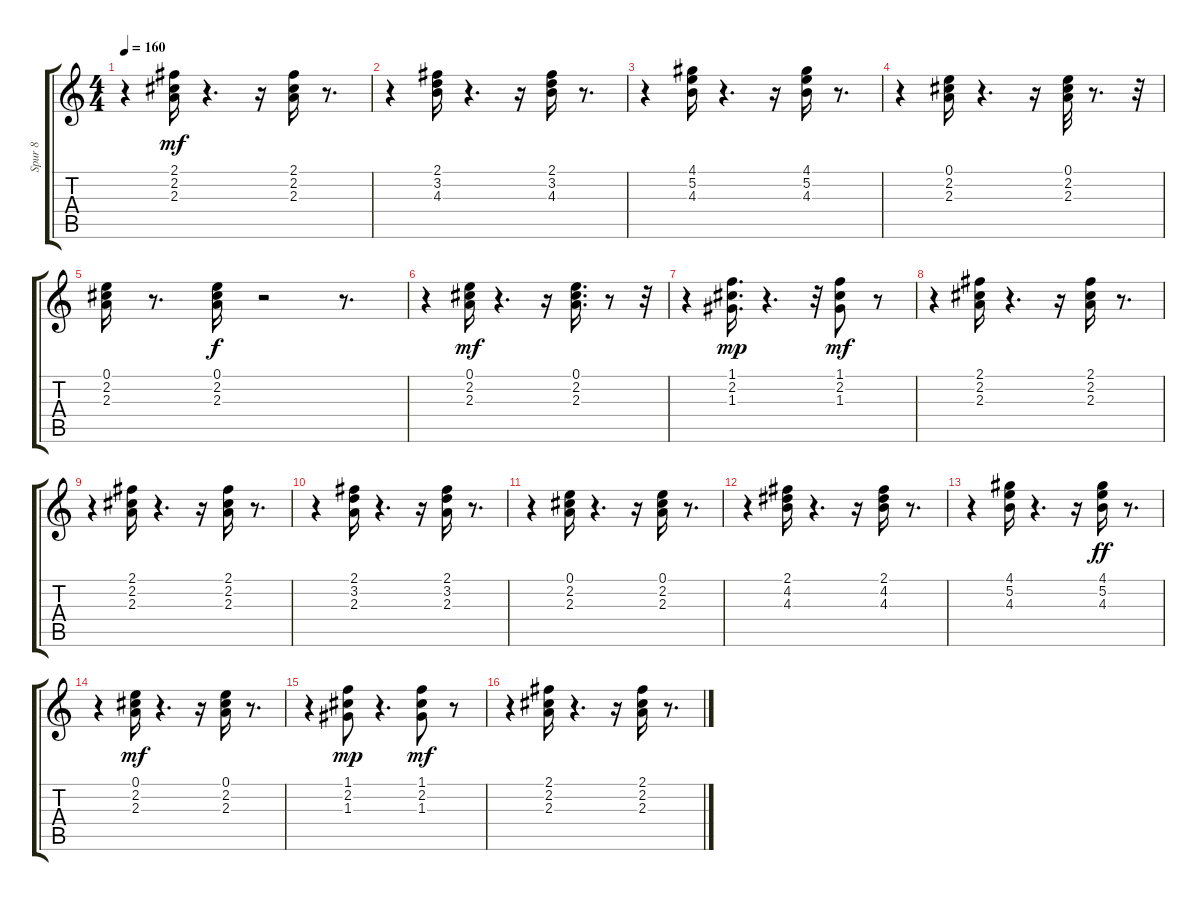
\track ("Spur 8" "Spur 8") {instrument electricguitarclean}
\staff {score tabs}
\tuning (E4 B3 G3 D3 A2 E2) {hide}
\ts (4 4)
\tempo 160
\clef g2
\ks c
r.4{dy mf} (2.1 2.2 2.3).16 r.4{d} r.16 (2.1 2.2 2.3).16 r.8{d} |
r.4 (2.1 3.2 4.3).16 r.4{d} r.16 (2.1 3.2 4.3).16 r.8{d} |
r.4 (4.1 5.2 4.3).16 r.4{d} r.16 (4.1 5.2 4.3).16 r.8{d} |
r.4 (0.1 2.2 2.3).16 r.4{d} r.16 (0.1 2.2 2.3).32 r.8{d} r.32 |
(0.1 2.2 2.3).16 r.8{d} (0.1 2.2 2.3).16{dy f} r.2 r.8{d} |
r.4 (0.1 2.2 2.3).16{dy mf} r.4{d} r.16 (0.1 2.2 2.3).16{d} r.8 r.32 |
r.4 (1.1 2.2 1.3).16{d dy mp} r.4{d} r.32 (1.1 2.2 1.3).8{dy mf} r.8 |
r.4 (2.1 2.2 2.3).16 r.4{d} r.16 (2.1 2.2 2.3).16 r.8{d} |
r.4 (2.1 2.2 2.3).16 r.4{d} r.16 (2.1 2.2 2.3).16 r.8{d} |
r.4 (2.1 3.2 2.3).16 r.4{d} r.16 (2.1 3.2 2.3).16 r.8{d} |
r.4 (0.1 2.2 2.3).16 r.4{d} r.16 (0.1 2.2 2.3).16 r.8{d} |
r.4 (2.1 4.2 4.3).16 r.4{d} r.16 (2.1 4.2 4.3).16 r.8{d} |
r.4 (4.1 5.2 4.3).16 r.4{d} r.16 (4.1 5.2 4.3).16{dy ff} r.8{d} |
r.4 (0.1 2.2 2.3).16{dy mf} r.4{d} r.16 (0.1 2.2 2.3).16 r.8{d} |
r.4 (1.1 2.2 1.3).8{dy mp} r.4{d} (1.1 2.2 1.3).8{dy mf} r.8 |
r.4 (2.1 2.2 2.3).16 r.4{d} r.16 (2.1 2.2 2.3).16 r.8{d}
